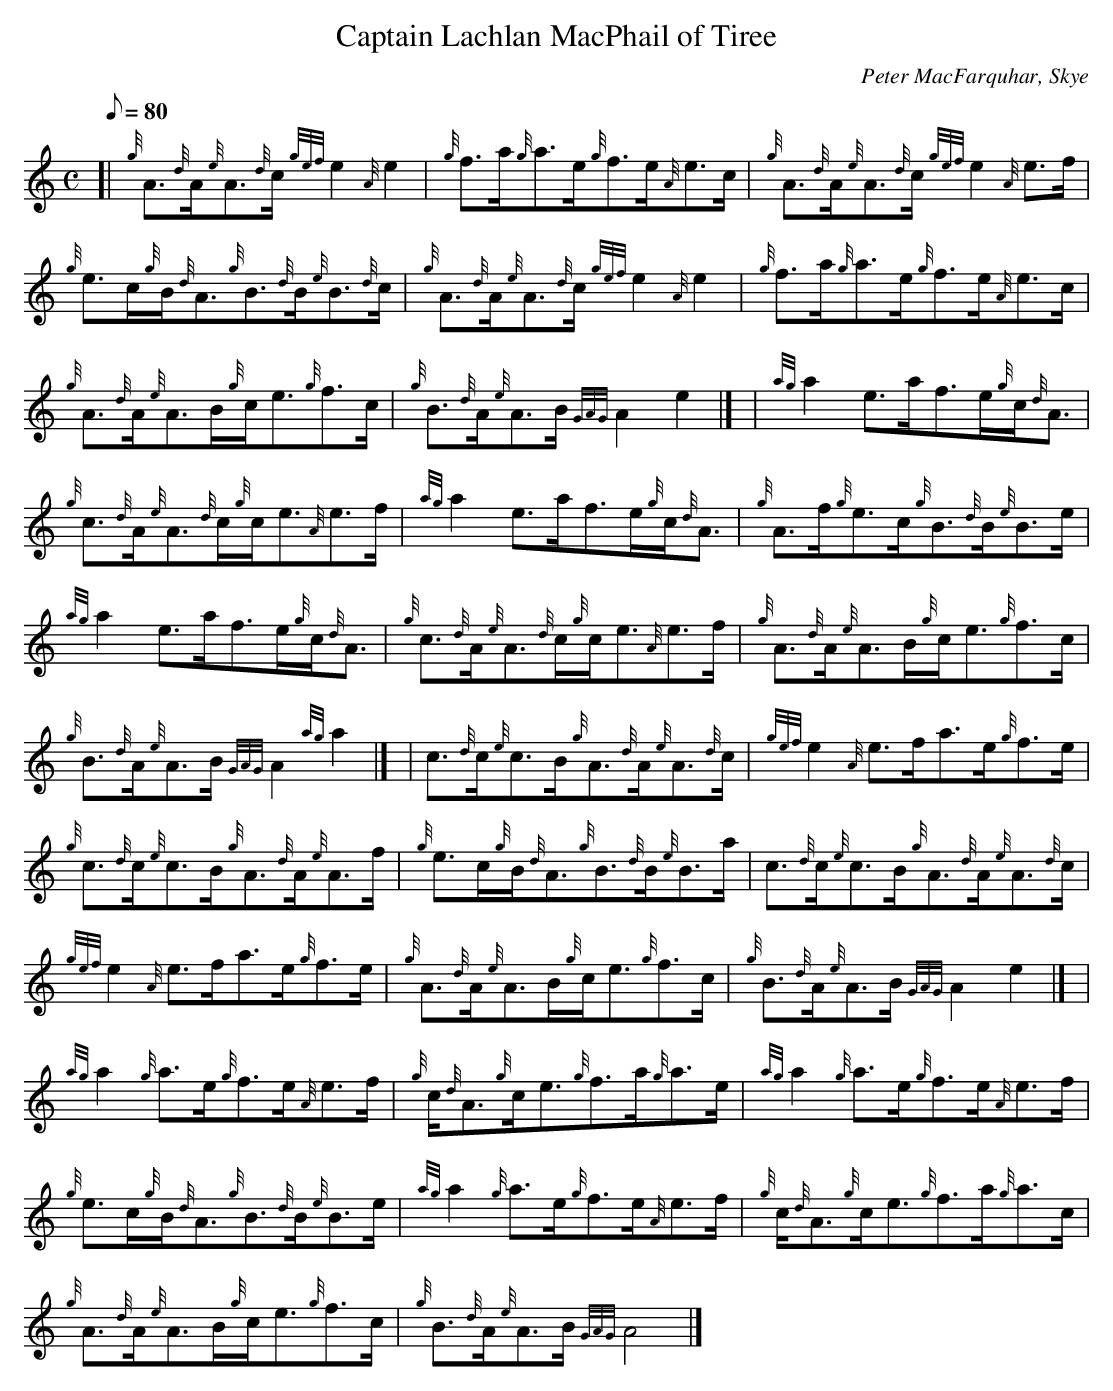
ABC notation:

X:1
T:Captain Lachlan MacPhail of Tiree
M:C
L:1/8
Q:80
C:Peter MacFarquhar, Skye
K:HP
[| {g}A3/2{d}A/2{e}A3/2{d}c/2{gef}e2{A}e2 | \
{g}f3/2a/2{g}a3/2e/2{g}f3/2e/2{A}e3/2c/2 | \
{g}A3/2{d}A/2{e}A3/2{d}c/2{gef}e2{A}e3/2f/2 |
{g}e3/2c/2{g}B/2{d}A3/2{g}B3/2{d}B/2{e}B3/2{d}c/2 | \
{g}A3/2{d}A/2{e}A3/2{d}c/2{gef}e2{A}e2 | \
{g}f3/2a/2{g}a3/2e/2{g}f3/2e/2{A}e3/2c/2 |
{g}A3/2{d}A/2{e}A3/2B/2{g}c/2e3/2{g}f3/2c/2 | \
{g}B3/2{d}A/2{e}A3/2B/2{GAG}A2e2|] [ | \
{ag}a2e3/2a/2f3/2e/2{g}c/2{d}A3/2 |
{g}c3/2{d}A/2{e}A3/2{d}c/2{g}c/2e3/2{A}e3/2f/2 | \
{ag}a2e3/2a/2f3/2e/2{g}c/2{d}A3/2 | \
{g}A3/2f/2{g}e3/2c/2{g}B3/2{d}B/2{e}B3/2e/2 |
{ag}a2e3/2a/2f3/2e/2{g}c/2{d}A3/2 | \
{g}c3/2{d}A/2{e}A3/2{d}c/2{g}c/2e3/2{A}e3/2f/2 | \
{g}A3/2{d}A/2{e}A3/2B/2{g}c/2e3/2{g}f3/2c/2 |
{g}B3/2{d}A/2{e}A3/2B/2{GAG}A2{ag}a2|] [ | \
c3/2{d}c/2{e}c3/2B/2{g}A3/2{d}A/2{e}A3/2{d}c/2 | \
{gef}e2{A}e3/2f/2a3/2e/2{g}f3/2e/2 |
{g}c3/2{d}c/2{e}c3/2B/2{g}A3/2{d}A/2{e}A3/2f/2 | \
{g}e3/2c/2{g}B/2{d}A3/2{g}B3/2{d}B/2{e}B3/2a/2 | \
c3/2{d}c/2{e}c3/2B/2{g}A3/2{d}A/2{e}A3/2{d}c/2 |
{gef}e2{A}e3/2f/2a3/2e/2{g}f3/2e/2 | \
{g}A3/2{d}A/2{e}A3/2B/2{g}c/2e3/2{g}f3/2c/2 | \
{g}B3/2{d}A/2{e}A3/2B/2{GAG}A2e2|] [ |
{ag}a2{g}a3/2e/2{g}f3/2e/2{A}e3/2f/2 | \
{g}c/2{d}A3/2{g}c/2e3/2{g}f3/2a/2{g}a3/2e/2 | \
{ag}a2{g}a3/2e/2{g}f3/2e/2{A}e3/2f/2 |
{g}e3/2c/2{g}B/2{d}A3/2{g}B3/2{d}B/2{e}B3/2e/2 | \
{ag}a2{g}a3/2e/2{g}f3/2e/2{A}e3/2f/2 | \
{g}c/2{d}A3/2{g}c/2e3/2{g}f3/2a/2{g}a3/2c/2 |
{g}A3/2{d}A/2{e}A3/2B/2{g}c/2e3/2{g}f3/2c/2 | \
{g}B3/2{d}A/2{e}A3/2B/2{GAG}A4|]
